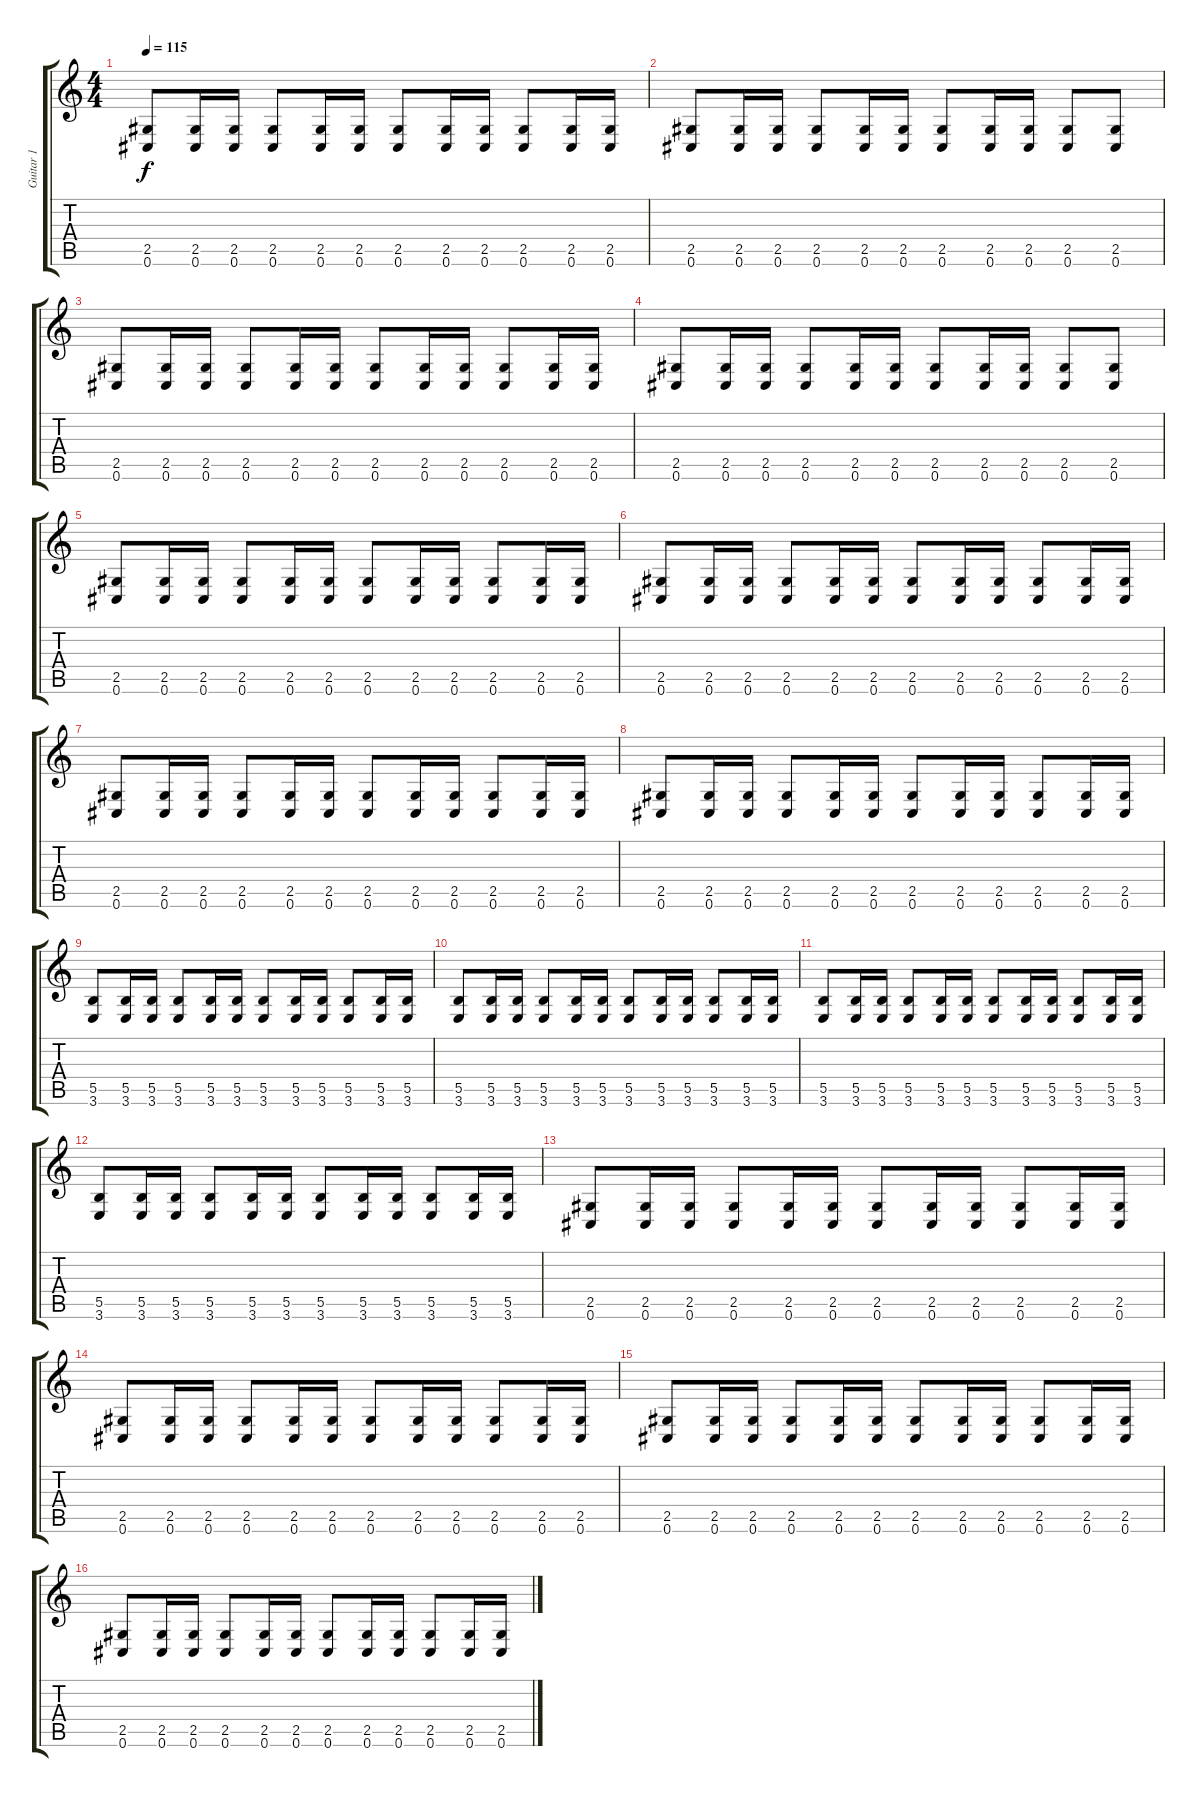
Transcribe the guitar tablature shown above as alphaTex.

\track ("Guitar 1" "Guitar 1") {instrument distortionguitar}
\staff {score tabs}
\tuning (Db4 Ab3 E3 B2 Gb2 Db2) {hide}
\ts (4 4)
\tempo 115
\clef g2
\ks c
(2.5 0.6).8{dy f} (2.5 0.6).16 (2.5 0.6).16 (2.5 0.6).8 (2.5 0.6).16 (2.5 0.6).16 (2.5 0.6).8 (2.5 0.6).16 (2.5 0.6).16 (2.5 0.6).8 (2.5 0.6).16 (2.5 0.6).16 |
(2.5 0.6).8 (2.5 0.6).16 (2.5 0.6).16 (2.5 0.6).8 (2.5 0.6).16 (2.5 0.6).16 (2.5 0.6).8 (2.5 0.6).16 (2.5 0.6).16 (2.5 0.6).8 (2.5 0.6).8 |
(2.5 0.6).8 (2.5 0.6).16 (2.5 0.6).16 (2.5 0.6).8 (2.5 0.6).16 (2.5 0.6).16 (2.5 0.6).8 (2.5 0.6).16 (2.5 0.6).16 (2.5 0.6).8 (2.5 0.6).16 (2.5 0.6).16 |
(2.5 0.6).8 (2.5 0.6).16 (2.5 0.6).16 (2.5 0.6).8 (2.5 0.6).16 (2.5 0.6).16 (2.5 0.6).8 (2.5 0.6).16 (2.5 0.6).16 (2.5 0.6).8 (2.5 0.6).8 |
(2.5 0.6).8 (2.5 0.6).16 (2.5 0.6).16 (2.5 0.6).8 (2.5 0.6).16 (2.5 0.6).16 (2.5 0.6).8 (2.5 0.6).16 (2.5 0.6).16 (2.5 0.6).8 (2.5 0.6).16 (2.5 0.6).16 |
(2.5 0.6).8 (2.5 0.6).16 (2.5 0.6).16 (2.5 0.6).8 (2.5 0.6).16 (2.5 0.6).16 (2.5 0.6).8 (2.5 0.6).16 (2.5 0.6).16 (2.5 0.6).8 (2.5 0.6).16 (2.5 0.6).16 |
(2.5 0.6).8 (2.5 0.6).16 (2.5 0.6).16 (2.5 0.6).8 (2.5 0.6).16 (2.5 0.6).16 (2.5 0.6).8 (2.5 0.6).16 (2.5 0.6).16 (2.5 0.6).8 (2.5 0.6).16 (2.5 0.6).16 |
(2.5 0.6).8 (2.5 0.6).16 (2.5 0.6).16 (2.5 0.6).8 (2.5 0.6).16 (2.5 0.6).16 (2.5 0.6).8 (2.5 0.6).16 (2.5 0.6).16 (2.5 0.6).8 (2.5 0.6).16 (2.5 0.6).16 |
(5.5 3.6).8 (5.5 3.6).16 (5.5 3.6).16 (5.5 3.6).8 (5.5 3.6).16 (5.5 3.6).16 (5.5 3.6).8 (5.5 3.6).16 (5.5 3.6).16 (5.5 3.6).8 (5.5 3.6).16 (5.5 3.6).16 |
(5.5 3.6).8 (5.5 3.6).16 (5.5 3.6).16 (5.5 3.6).8 (5.5 3.6).16 (5.5 3.6).16 (5.5 3.6).8 (5.5 3.6).16 (5.5 3.6).16 (5.5 3.6).8 (5.5 3.6).16 (5.5 3.6).16 |
(5.5 3.6).8 (5.5 3.6).16 (5.5 3.6).16 (5.5 3.6).8 (5.5 3.6).16 (5.5 3.6).16 (5.5 3.6).8 (5.5 3.6).16 (5.5 3.6).16 (5.5 3.6).8 (5.5 3.6).16 (5.5 3.6).16 |
(5.5 3.6).8 (5.5 3.6).16 (5.5 3.6).16 (5.5 3.6).8 (5.5 3.6).16 (5.5 3.6).16 (5.5 3.6).8 (5.5 3.6).16 (5.5 3.6).16 (5.5 3.6).8 (5.5 3.6).16 (5.5 3.6).16 |
(2.5 0.6).8 (2.5 0.6).16 (2.5 0.6).16 (2.5 0.6).8 (2.5 0.6).16 (2.5 0.6).16 (2.5 0.6).8 (2.5 0.6).16 (2.5 0.6).16 (2.5 0.6).8 (2.5 0.6).16 (2.5 0.6).16 |
(2.5 0.6).8 (2.5 0.6).16 (2.5 0.6).16 (2.5 0.6).8 (2.5 0.6).16 (2.5 0.6).16 (2.5 0.6).8 (2.5 0.6).16 (2.5 0.6).16 (2.5 0.6).8 (2.5 0.6).16 (2.5 0.6).16 |
(2.5 0.6).8 (2.5 0.6).16 (2.5 0.6).16 (2.5 0.6).8 (2.5 0.6).16 (2.5 0.6).16 (2.5 0.6).8 (2.5 0.6).16 (2.5 0.6).16 (2.5 0.6).8 (2.5 0.6).16 (2.5 0.6).16 |
(2.5 0.6).8 (2.5 0.6).16 (2.5 0.6).16 (2.5 0.6).8 (2.5 0.6).16 (2.5 0.6).16 (2.5 0.6).8 (2.5 0.6).16 (2.5 0.6).16 (2.5 0.6).8 (2.5 0.6).16 (2.5 0.6).16
